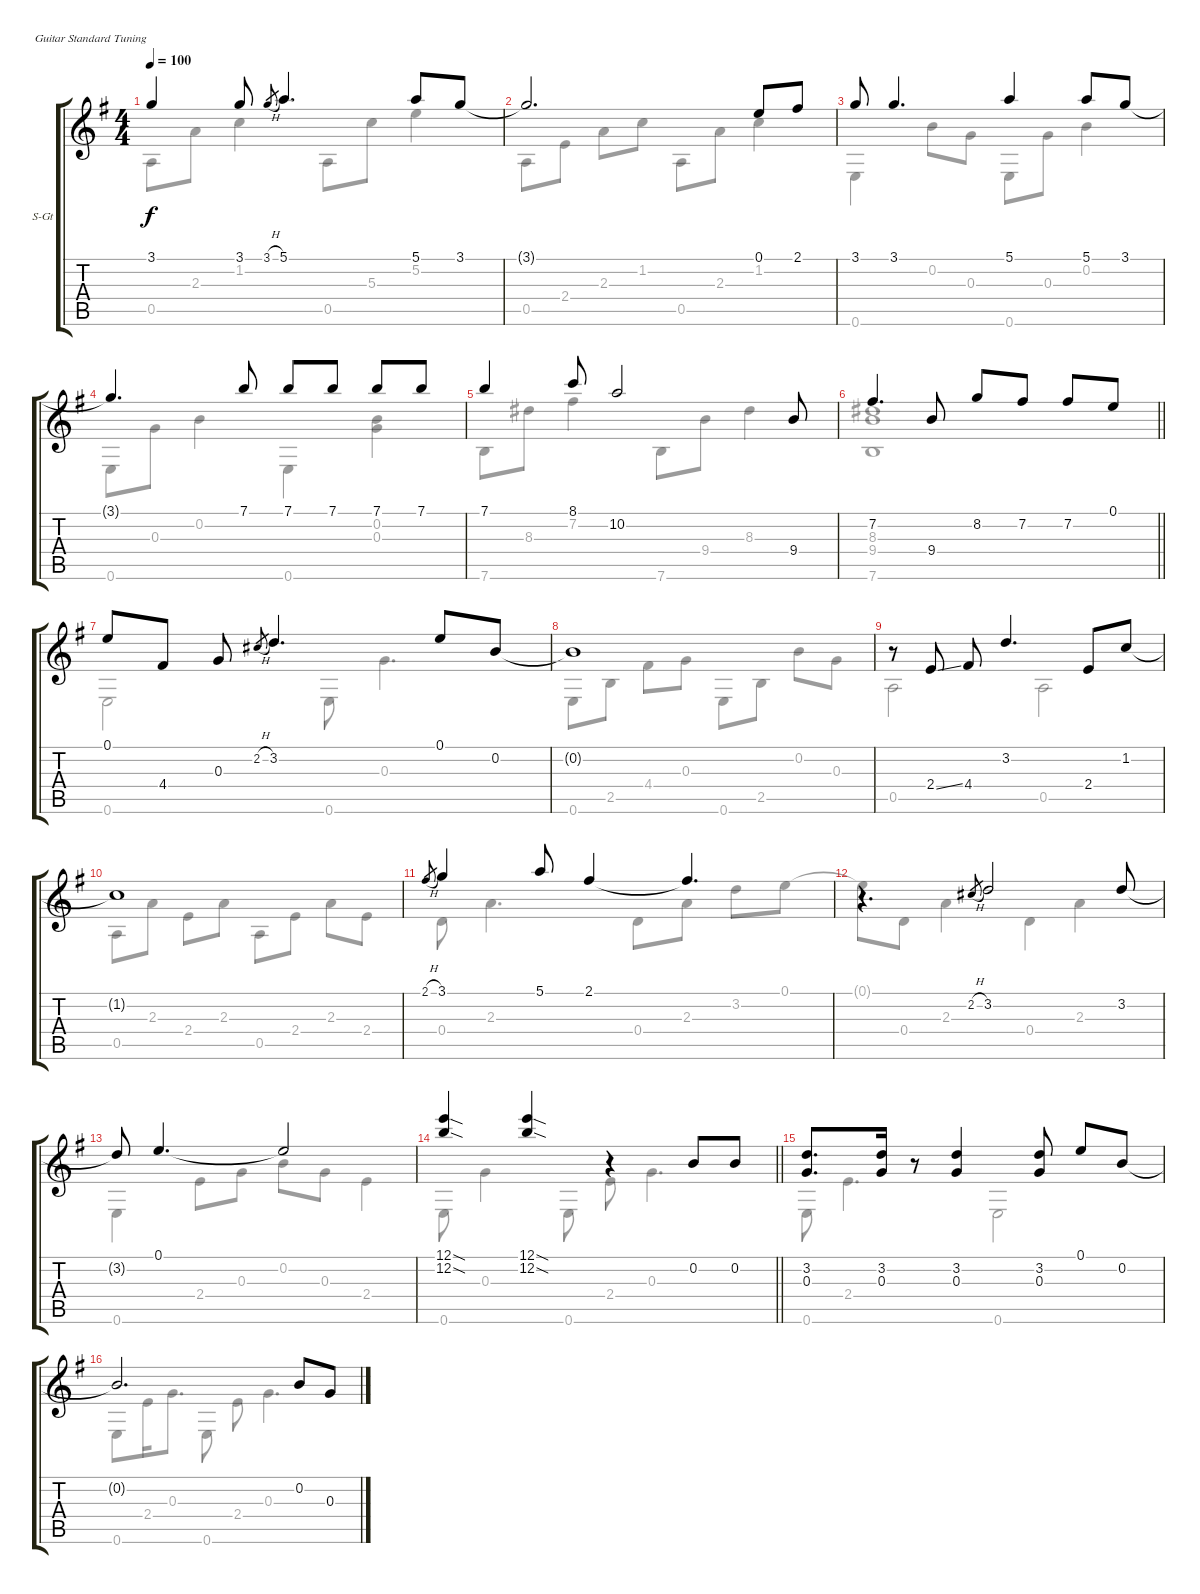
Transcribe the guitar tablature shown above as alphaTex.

\defaultSystemsLayout 4
\bracketExtendMode groupsimilarinstruments
\firstSystemTrackNameOrientation horizontal
\otherSystemsTrackNameOrientation horizontal
\track ("Steel Guitar" "S-Gt") {instrument acousticguitarsteel}
\staff {score tabs}
\tuning (E4 B3 G3 D3 A2 E2)
\voice
\ts (4 4)
\tempo 100
\clef g2
\scale
0.431149
\ks g
3.1.4{dy f} 3.1.8 3.1{h}.8{gr} 5.1.4{d} 5.1.8 3.1.8 |
\scale
0.285207 3.1{t}.2{d} 0.1.8 2.1.8 |
\scale
0.283554 3.1.8 3.1.4{d} 5.1.4 5.1.8 3.1.8 |
\scale
0.352026 3.1{t}.4{d} 7.1.8 7.1.8 7.1.8 7.1.8 7.1.8 |
\scale
0.331379 7.1.4 8.1.8 10.2.2 9.4.8 |
\scale
0.316408
\barLineRight lightlight
7.2.4{d} 9.4.8 8.2.8 7.2.8 7.2.8 0.1.8 |
\scale
0.576432 0.1.8 4.4.8 0.3.8 2.2{h}.8{gr} 3.2.4{d} 0.1.8 0.2.8 |
\scale
0.423493 0.2{t}.1 |
\scale
0.379928 r.8 2.4{ss}.8 4.4.8 3.2.4{d} 2.4.8 1.2.8 |
\scale
0.288233 1.2{t}.1 |
\scale
0.331813 2.1{h}.8{gr} 3.1.4 5.1.8 2.1.4 2.1{t}.4{d} |
\scale
0.377039 r.4{d} 2.2{h}.8{gr} 3.2.2 3.2.8 |
\scale
0.30294 3.2{t}.8 0.1.4{d} 0.1{t}.2 |
\scale
0.3197
\barLineRight lightlight
(12.1{sod} 12.2{sod}).4 (12.1{sod} 12.2{sod}).4 r.4 0.2.8 0.2.8 |
\scale
0.385557 (3.2 0.3).8{d} (3.2 0.3).16 r.8 (3.2 0.3).4 (0.3 3.2).8 0.1.8 0.2.8 |
\scale
0.307216 0.2{t}.2{d} 0.2.8 0.3.8
\voice
\clef g2
\ottava regular
\simile none
\scale
0.431149
\ks g
0.5.8{dy f} 2.3.8 1.2.4 0.5.8 5.3.8 5.2.4 |
\scale
0.285207 0.5.8 2.4.8 2.3.8 1.2.8 0.5.8 2.3.8 1.2.4 |
\scale
0.283554 0.6.4 0.2.8 0.3.8 0.6.8 0.3.8 0.2.4 |
\scale
0.352026 0.6.8 0.3.8 0.2.4 0.6.4 (0.2 0.3).4 |
\scale
0.331379 7.6.8 8.3.8 7.2.4 7.6.8 9.4.8 8.3.4 |
\scale
0.316408
\barLineRight lightlight
(7.6 9.4 8.3).1 |
\scale
0.576432 0.6.2 0.6.8 0.3.4{d} |
\scale
0.423493 0.6.8 2.5.8 4.4.8 0.3.8 0.6.8 2.5.8 0.2.8 0.3.8 |
\scale
0.379928 0.5.2 0.5.2 |
\scale
0.288233 0.5.8 2.3.8 2.4.8 2.3.8 0.5.8 2.4.8 2.3.8 2.4.8 |
\scale
0.331813 0.4.8 2.3.4{d} 0.4.8 2.3.8 3.2.8 0.1.8 |
\scale
0.377039 0.1{t}.8 0.4.8 2.3.4 0.4.4 2.3.4 |
\scale
0.30294 0.6.4 2.4.8 0.3.8 0.2.8 0.3.8 2.4.4 |
\scale
0.3197
\barLineRight lightlight
0.6.8 0.3.4 0.6.8 2.4.8 0.3.4{d} |
\scale
0.385557 0.6.8 2.4.4{d} 0.6.2 |
\scale
0.307216 0.6.8 2.4.16 0.3.8{d} 0.6.8 2.4.8 0.3.4{d}
